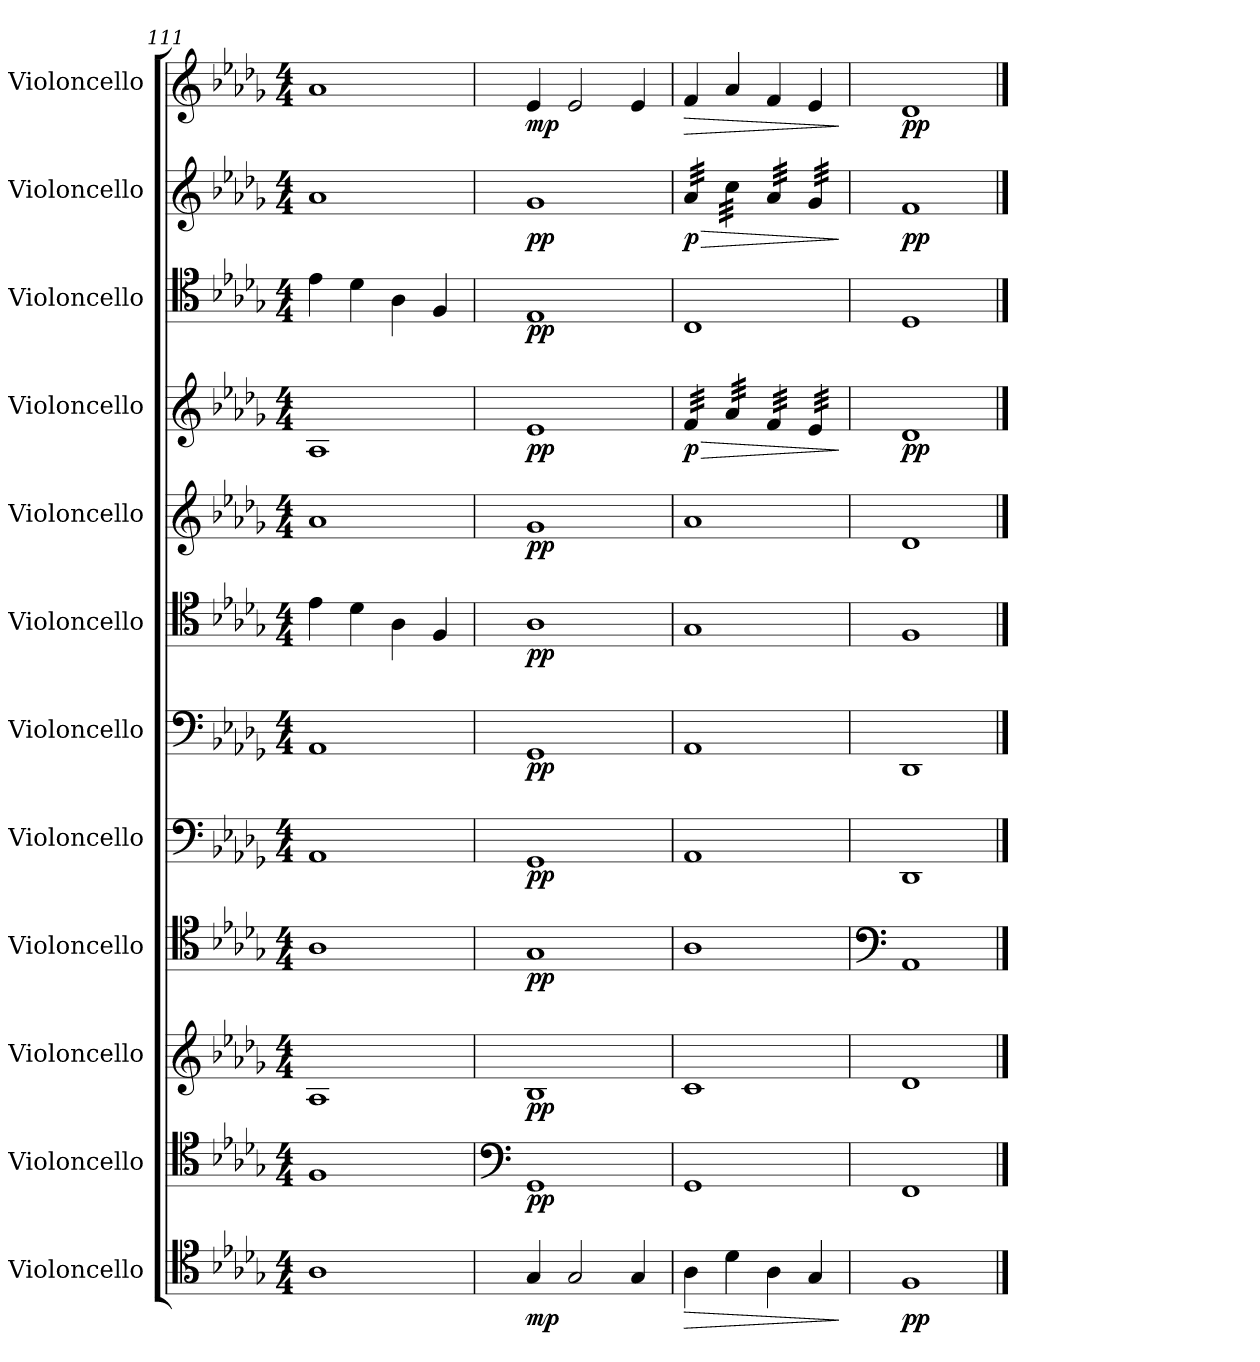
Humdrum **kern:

**kern	**dynam	**kern	**dynam	**kern	**dynam	**kern	**dynam	**kern	**dynam	**kern	**dynam	**kern	**dynam	**kern	**dynam	**kern	**dynam	**kern	**dynam	**kern	**dynam	**kern	**dynam
*part12	*part12	*part11	*part11	*part10	*part10	*part9	*part9	*part8	*part8	*part7	*part7	*part6	*part6	*part5	*part5	*part4	*part4	*part3	*part3	*part2	*part2	*part1	*part1
*staff12	*staff12	*staff11	*staff11	*staff10	*staff10	*staff9	*staff9	*staff8	*staff8	*staff7	*staff7	*staff6	*staff6	*staff5	*staff5	*staff4	*staff4	*staff3	*staff3	*staff2	*staff2	*staff1	*staff1
*I"Violoncello	*	*I"Violoncello	*	*I"Violoncello	*	*I"Violoncello	*	*I"Violoncello	*	*I"Violoncello	*	*I"Violoncello	*	*I"Violoncello	*	*I"Violoncello	*	*I"Violoncello	*	*I"Violoncello	*	*I"Violoncello	*
*I'Vc.	*	*I'Vc.	*	*I'Vc.	*	*I'Vc.	*	*I'Vc.	*	*I'Vc.	*	*I'Vc.	*	*I'Vc.	*	*I'Vc.	*	*I'Vc.	*	*I'Vc.	*	*I'Vc.	*
*clefC4	*	*clefC4	*	*clefG2	*	*clefC4	*	*clefF4	*	*clefF4	*	*clefC4	*	*clefG2	*	*clefG2	*	*clefC4	*	*clefG2	*	*clefG2	*
*k[b-e-a-d-g-]	*	*k[b-e-a-d-g-]	*	*k[b-e-a-d-g-]	*	*k[b-e-a-d-g-]	*	*k[b-e-a-d-g-]	*	*k[b-e-a-d-g-]	*	*k[b-e-a-d-g-]	*	*k[b-e-a-d-g-]	*	*k[b-e-a-d-g-]	*	*k[b-e-a-d-g-]	*	*k[b-e-a-d-g-]	*	*k[b-e-a-d-g-]	*
*M4/4	*	*M4/4	*	*M4/4	*	*M4/4	*	*M4/4	*	*M4/4	*	*M4/4	*	*M4/4	*	*M4/4	*	*M4/4	*	*M4/4	*	*M4/4	*
=111	=111	=111	=111	=111	=111	=111	=111	=111	=111	=111	=111	=111	=111	=111	=111	=111	=111	=111	=111	=111	=111	=111	=111
1A-	.	1F	.	1A-	.	1A-	.	1AA-	.	1AA-	.	4e-\	.	1a-	.	1A-	.	4e-\	.	1a-	.	1a-	.
.	.	.	.	.	.	.	.	.	.	.	.	4d-\	.	.	.	.	.	4d-\	.	.	.	.	.
.	.	.	.	.	.	.	.	.	.	.	.	4A-\	.	.	.	.	.	4A-\	.	.	.	.	.
.	.	.	.	.	.	.	.	.	.	.	.	4F/	.	.	.	.	.	4F/	.	.	.	.	.
=112	=112	=112	=112	=112	=112	=112	=112	=112	=112	=112	=112	=112	=112	=112	=112	=112	=112	=112	=112	=112	=112	=112	=112
*	*	*clefF4	*	*	*	*	*	*	*	*	*	*	*	*	*	*	*	*	*	*	*	*	*
!	!LO:DY:b	!	!LO:DY:b	!	!LO:DY:b	!	!LO:DY:b	!	!LO:DY:b	!	!LO:DY:b	!	!LO:DY:b	!	!LO:DY:b	!	!LO:DY:b	!	!LO:DY:b	!	!LO:DY:b	!	!LO:DY:b
4G-/	mp	1GG-	pp	1B-	pp	1G-	pp	1GG-	pp	1GG-	pp	1A-	pp	1g-	pp	1e-	pp	1E-	pp	1g-	pp	4e-/	mp
2G-/	.	.	.	.	.	.	.	.	.	.	.	.	.	.	.	.	.	.	.	.	.	2e-/	.
4G-/	.	.	.	.	.	.	.	.	.	.	.	.	.	.	.	.	.	.	.	.	.	4e-/	.
=113	=113	=113	=113	=113	=113	=113	=113	=113	=113	=113	=113	=113	=113	=113	=113	=113	=113	=113	=113	=113	=113	=113	=113
!	!LO:HP:b	!	!	!	!	!	!	!	!	!	!	!	!	!	!	!	!LO:HP:b	!	!	!	!LO:HP:b	!	!LO:HP:b
!	!	!	!	!	!	!	!	!	!	!	!	!	!	!	!	!	!LO:DY:n=1:b	!	!	!	!LO:DY:n=1:b	!	!
*	*	*	*	*	*	*	*	*	*	*	*	*	*	*	*	*tremolo	*	*	*	*	*	*	*
*	*	*	*	*	*	*	*	*	*	*	*	*	*	*	*	*	*	*	*	*tremolo	*	*	*
4A-\	>	1GG-	.	1c	.	1A-	.	1AA-	.	1AA-	.	1G-	.	1a-	.	32f/LLL	> p	1C	.	32a-/LLL	> p	4f/	>
.	.	.	.	.	.	.	.	.	.	.	.	.	.	.	.	32f/	.	.	.	32a-/	.	.	.
.	.	.	.	.	.	.	.	.	.	.	.	.	.	.	.	32f/	.	.	.	32a-/	.	.	.
.	.	.	.	.	.	.	.	.	.	.	.	.	.	.	.	32f/	.	.	.	32a-/	.	.	.
.	.	.	.	.	.	.	.	.	.	.	.	.	.	.	.	32f/	.	.	.	32a-/	.	.	.
.	.	.	.	.	.	.	.	.	.	.	.	.	.	.	.	32f/	.	.	.	32a-/	.	.	.
.	.	.	.	.	.	.	.	.	.	.	.	.	.	.	.	32f/	.	.	.	32a-/	.	.	.
.	.	.	.	.	.	.	.	.	.	.	.	.	.	.	.	32f/JJJ	.	.	.	32a-/JJJ	.	.	.
4d-\	.	.	.	.	.	.	.	.	.	.	.	.	.	.	.	32a-/LLL	.	.	.	32cc\LLL	.	4a-/	.
.	.	.	.	.	.	.	.	.	.	.	.	.	.	.	.	32a-/	.	.	.	32cc\	.	.	.
.	.	.	.	.	.	.	.	.	.	.	.	.	.	.	.	32a-/	.	.	.	32cc\	.	.	.
.	.	.	.	.	.	.	.	.	.	.	.	.	.	.	.	32a-/	.	.	.	32cc\	.	.	.
.	.	.	.	.	.	.	.	.	.	.	.	.	.	.	.	32a-/	.	.	.	32cc\	.	.	.
.	.	.	.	.	.	.	.	.	.	.	.	.	.	.	.	32a-/	.	.	.	32cc\	.	.	.
.	.	.	.	.	.	.	.	.	.	.	.	.	.	.	.	32a-/	.	.	.	32cc\	.	.	.
.	.	.	.	.	.	.	.	.	.	.	.	.	.	.	.	32a-/JJJ	.	.	.	32cc\JJJ	.	.	.
4A-\	.	.	.	.	.	.	.	.	.	.	.	.	.	.	.	32f/LLL	.	.	.	32a-/LLL	.	4f/	.
.	.	.	.	.	.	.	.	.	.	.	.	.	.	.	.	32f/	.	.	.	32a-/	.	.	.
.	.	.	.	.	.	.	.	.	.	.	.	.	.	.	.	32f/	.	.	.	32a-/	.	.	.
.	.	.	.	.	.	.	.	.	.	.	.	.	.	.	.	32f/	.	.	.	32a-/	.	.	.
.	.	.	.	.	.	.	.	.	.	.	.	.	.	.	.	32f/	.	.	.	32a-/	.	.	.
.	.	.	.	.	.	.	.	.	.	.	.	.	.	.	.	32f/	.	.	.	32a-/	.	.	.
.	.	.	.	.	.	.	.	.	.	.	.	.	.	.	.	32f/	.	.	.	32a-/	.	.	.
.	.	.	.	.	.	.	.	.	.	.	.	.	.	.	.	32f/JJJ	.	.	.	32a-/JJJ	.	.	.
4G-/	.	.	.	.	.	.	.	.	.	.	.	.	.	.	.	32e-/LLL	.	.	.	32g-/LLL	.	4e-/	.
.	.	.	.	.	.	.	.	.	.	.	.	.	.	.	.	32e-/	.	.	.	32g-/	.	.	.
.	.	.	.	.	.	.	.	.	.	.	.	.	.	.	.	32e-/	.	.	.	32g-/	.	.	.
.	.	.	.	.	.	.	.	.	.	.	.	.	.	.	.	32e-/	.	.	.	32g-/	.	.	.
.	.	.	.	.	.	.	.	.	.	.	.	.	.	.	.	32e-/	.	.	.	32g-/	.	.	.
.	.	.	.	.	.	.	.	.	.	.	.	.	.	.	.	32e-/	.	.	.	32g-/	.	.	.
.	.	.	.	.	.	.	.	.	.	.	.	.	.	.	.	32e-/	.	.	.	32g-/	.	.	.
.	.	.	.	.	.	.	.	.	.	.	.	.	.	.	.	32e-/JJJ	.	.	.	32g-/JJJ	.	.	.
*	*	*	*	*	*	*	*	*	*	*	*	*	*	*	*	*	*	*	*	*Xtremolo	*	*	*
*	*	*	*	*	*	*	*	*	*	*	*	*	*	*	*	*Xtremolo	*	*	*	*	*	*	*
.	]	.	.	.	.	.	.	.	.	.	.	.	.	.	.	.	]	.	.	.	]	.	]
=114	=114	=114	=114	=114	=114	=114	=114	=114	=114	=114	=114	=114	=114	=114	=114	=114	=114	=114	=114	=114	=114	=114	=114
*	*	*	*	*	*	*clefF4	*	*	*	*	*	*	*	*	*	*	*	*	*	*	*	*	*
!	!LO:DY:b	!	!	!	!	!	!	!	!	!	!	!	!	!	!	!	!LO:DY:b	!	!	!	!LO:DY:b	!	!LO:DY:b
1F	pp	1FF	.	1d-	.	1AA-	.	1DD-	.	1DD-	.	1F	.	1d-	.	1d-	pp	1D-	.	1f	pp	1d-	pp
==	==	==	==	==	==	==	==	==	==	==	==	==	==	==	==	==	==	==	==	==	==	==	==
*-	*-	*-	*-	*-	*-	*-	*-	*-	*-	*-	*-	*-	*-	*-	*-	*-	*-	*-	*-	*-	*-	*-	*-
